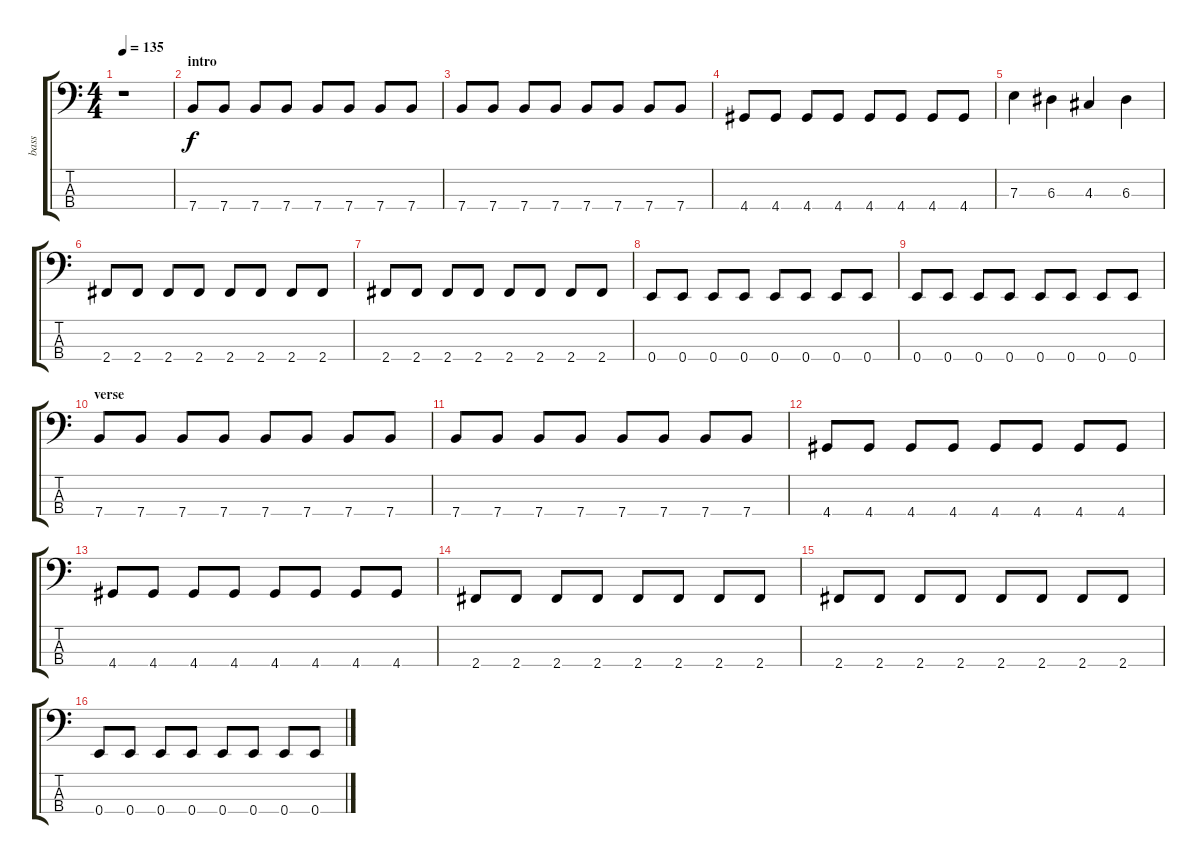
\track ("bass" "bass") {instrument electricbassfinger}
\staff {score tabs}
\tuning (G2 D2 A1 E1) {hide}
\ts (4 4)
\tempo 135
\clef f4
\ks c
r.1{dy f instrument electricbassfinger} |
\section ("" "intro")
7.4.8 7.4.8 7.4.8 7.4.8 7.4.8 7.4.8 7.4.8 7.4.8 |
7.4.8 7.4.8 7.4.8 7.4.8 7.4.8 7.4.8 7.4.8 7.4.8 |
4.4.8 4.4.8 4.4.8 4.4.8 4.4.8 4.4.8 4.4.8 4.4.8 |
7.3.4 6.3.4 4.3.4 6.3.4 |
2.4.8 2.4.8 2.4.8 2.4.8 2.4.8 2.4.8 2.4.8 2.4.8 |
2.4.8 2.4.8 2.4.8 2.4.8 2.4.8 2.4.8 2.4.8 2.4.8 |
0.4.8 0.4.8 0.4.8 0.4.8 0.4.8 0.4.8 0.4.8 0.4.8 |
0.4.8 0.4.8 0.4.8 0.4.8 0.4.8 0.4.8 0.4.8 0.4.8 |
\section ("" "verse")
7.4.8 7.4.8 7.4.8 7.4.8 7.4.8 7.4.8 7.4.8 7.4.8 |
7.4.8 7.4.8 7.4.8 7.4.8 7.4.8 7.4.8 7.4.8 7.4.8 |
4.4.8 4.4.8 4.4.8 4.4.8 4.4.8 4.4.8 4.4.8 4.4.8 |
4.4.8 4.4.8 4.4.8 4.4.8 4.4.8 4.4.8 4.4.8 4.4.8 |
2.4.8 2.4.8 2.4.8 2.4.8 2.4.8 2.4.8 2.4.8 2.4.8 |
2.4.8 2.4.8 2.4.8 2.4.8 2.4.8 2.4.8 2.4.8 2.4.8 |
0.4.8 0.4.8 0.4.8 0.4.8 0.4.8 0.4.8 0.4.8 0.4.8
